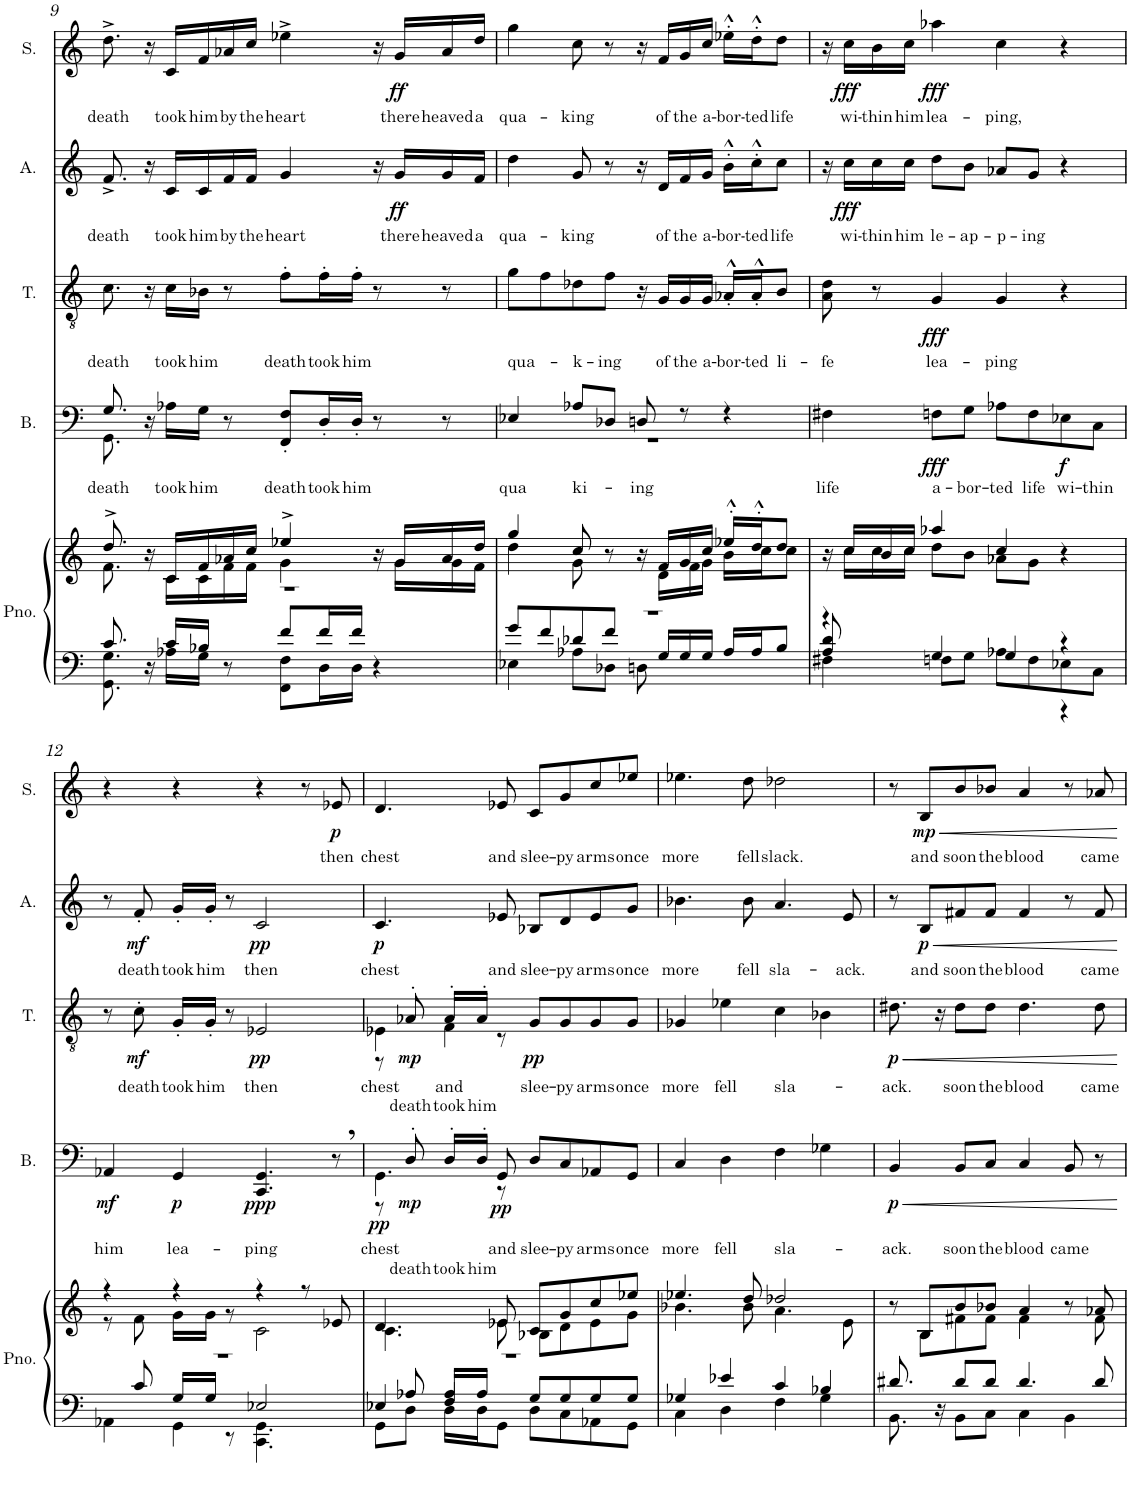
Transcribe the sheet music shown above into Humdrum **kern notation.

**kern	**kern	**kern	**text	**text	**dynam	**kern	**text	**text	**dynam	**kern	**text	**dynam	**kern	**text	**dynam
*part5	*part5	*part4	*part4	*part4	*part4	*part3	*part3	*part3	*part3	*part2	*part2	*part2	*part1	*part1	*part1
*staff6	*staff5	*staff4	*staff4	*staff4	*staff4	*staff3	*staff3	*staff3	*staff3	*staff2	*staff2	*staff2	*staff1	*staff1	*staff1
*I"Piano  (rehearsal only)	*	*I"Bass	*	*	*	*I"Tenor	*	*	*	*I"Alto	*	*	*I"Soprano	*	*
*I'Pno.	*	*I'B.	*	*	*	*I'T.	*	*	*	*I'A.	*	*	*I'S.	*	*
!!LO:PB:g=z
*clefF4	*clefG2	*clefF4	*	*	*	*clefGv2	*	*	*	*clefG2	*	*	*clefG2	*	*
*k[]	*k[]	*k[]	*	*	*	*k[]	*	*	*	*k[]	*	*	*k[]	*	*
*M4/4	*M4/4	*M4/4	*	*	*	*M4/4	*	*	*	*M4/4	*	*	*M4/4	*	*
=9	=9	=9	=9	=9	=9	=9	=9	=9	=9	=9	=9	=9	=9	=9	=9
*^	*^	*	*	*	*	*	*	*	*	*	*	*	*	*	*
*	*^	*	*	*	*	*	*	*	*	*	*	*	*	*	*	*	*
!	!	!	!	!	!	!LO:LY:b	!	!	!	!LO:LY:b	!	!	!	!LO:LY:b	!	!	!LO:LY:b	!
*	*	*	*	*	*^	*	*	*	*	*	*	*	*	*	*	*	*	*
1r	8.GG\ 8.G\	8.c/	8.dd^/	8.f\	8.G/	8.GG\	death	.	.	8.c\	death	.	.	8.f^/	death	.	8.dd^\	death	.
.	16ryy	16r	16r	16ryy	16r	2ryy	.	.	.	16r	.	.	.	16r	.	.	16r	.	.
!	!	!	!	!	!	!	!LO:LY:b	!	!	!	!LO:LY:b	!	!	!	!LO:LY:b	!	!	!LO:LY:b	!
.	16A-X\LL	16c/LL	16c/LL	16c\LL	16A-X\LL	.	took	.	.	16c\LL	took	.	.	16c/LL	took	.	16c/LL	took	.
!	!	!	!	!	!	!	!LO:LY:b	!	!	!	!LO:LY:b	!	!	!	!LO:LY:b	!	!	!LO:LY:b	!
.	16G\JJ	16B-X/JJ	16f/	16c\	16G\JJ	.	him	.	.	16B-X\JJ	him	.	.	16c/	him	.	16f/	him	.
!	!	!	!	!	!	!	!	!	!	!	!	!	!	!	!LO:LY:b	!	!	!LO:LY:b	!
.	8ryy	8r	16a-X/	16f\	8r	.	.	.	.	8r	.	.	.	16f/	by	.	16a-X/	by	.
!	!	!	!	!	!	!	!	!	!	!	!	!	!	!	!LO:LY:b	!	!	!LO:LY:b	!
.	.	.	16cc/JJ	16f\JJ	.	.	.	.	.	.	.	.	.	16f/JJ	the	.	16cc/JJ	the	.
!	!	!	!	!	!	!	!LO:LY:b	!	!	!	!LO:LY:b	!	!	!	!LO:LY:b	!	!	!LO:LY:b	!
.	8FF\ 8F\L	8f/L	4ee-X^/	4g\	8FF/'< 8F/'<L	.	death	.	.	8f'\L	death	.	.	4g/	heart	.	4ee-X^\	heart	.
!	!	!	!	!	!	!	!LO:LY:b	!	!	!	!LO:LY:b	!	!	!	!	!	!	!	!
.	16D\L	16f/L	.	.	16D'</L	.	took	.	.	16f'\L	took	.	.	.	.	.	.	.	.
!	!	!	!	!	!	!	!LO:LY:b	!	!	!	!LO:LY:b	!	!	!	!	!	!	!	!
.	16D\JJ	16f/JJ	.	.	16D'</JJ	4ryy	him	.	.	16f'\JJ	him	.	.	.	.	.	.	.	.
.	4ryy	4r	16r	16ryy	8r	.	.	.	.	8r	.	.	.	16r	.	.	16r	.	.
!	!	!	!	!	!	!	!	!	!	!	!	!	!	!	!LO:LY:b	!LO:DY:b	!	!LO:LY:b	!LO:DY:b
.	.	.	16g/LL	16g\LL	.	.	.	.	.	.	.	.	.	16g/LL	there	ff	16g/LL	there	ff
!	!	!	!	!	!	!	!	!	!	!	!	!	!	!	!LO:LY:b	!	!	!LO:LY:b	!
.	.	.	16a-/	16g\	8r	.	.	.	.	8r	.	.	.	16g/	heaved	.	16a-/	heaved	.
!	!	!	!	!	!	!	!	!	!	!	!	!	!	!	!LO:LY:b	!	!	!LO:LY:b	!
.	.	.	16dd/JJ	16f\JJ	.	16ryy	.	.	.	.	.	.	.	16f/JJ	a	.	16dd/JJ	a	.
=10	=10	=10	=10	=10	=10	=10	=10	=10	=10	=10	=10	=10	=10	=10	=10	=10	=10	=10	=10
!	!	!	!	!	!	!	!LO:LY:b	!	!	!	!LO:LY:b	!	!	!	!LO:LY:b	!	!	!LO:LY:b	!
1r	4E-X\	8g/L	4gg/	4dd\	4E-X/	1r	qua	.	.	8g\L	qua-	.	.	4dd\	qua-	.	4gg\	qua-	.
.	.	8f/	.	.	.	.	.	.	.	8f\	.	.	.	.	.	.	.	.	.
!	!	!	!	!	!	!	!LO:LY:b	!	!	!	!LO:LY:b	!	!	!	!LO:LY:b	!	!	!LO:LY:b	!
.	8A-X\L	8d-X/	8cc/	8g\	8A-X/L	.	ki-	.	.	8d-X\	-k-	.	.	8g/	-king	.	8cc\	-king	.
!	!	!	!	!	!	!	!	!	!	!	!LO:LY:b	!	!	!	!	!	!	!	!
.	8D-X\J	8f/J	8r	8.ryy	8D-X/J	.	.	.	.	8f\J	-ing	.	.	8r	.	.	8r	.	.
!	!	!	!	!	!	!	!LO:LY:b	!	!	!	!	!	!	!	!	!	!	!	!
.	8Dn\	16ryy	16r	.	8Dn/	.	-ing	.	.	16r	.	.	.	16r	.	.	16r	.	.
!	!	!	!	!	!	!	!	!	!	!	!LO:LY:b	!	!	!	!LO:LY:b	!	!	!LO:LY:b	!
.	.	16G/LL	16f/LL	16d\LL	.	.	.	.	.	16G/LL	of	.	.	16d/LL	of	.	16f/LL	of	.
!	!	!	!	!	!	!	!	!	!	!	!LO:LY:b	!	!	!	!LO:LY:b	!	!	!LO:LY:b	!
.	4.ryy	16G/	16g/	16f\	8r	.	.	.	.	16G/	the	.	.	16f/	the	.	16g/	the	.
!	!	!	!	!	!	!	!	!	!	!	!LO:LY:b	!	!	!	!LO:LY:b	!	!	!LO:LY:b	!
.	.	16G/JJ	16cc/JJ	16g\JJ	.	.	.	.	.	16G/JJ	a-	.	.	16g/JJ	a-	.	16cc/JJ	a-	.
!	!	!	!	!	!	!	!	!	!	!	!LO:LY:b	!	!	!	!LO:LY:b	!	!	!LO:LY:b	!
.	.	16A-/LL	16ee-X'^^/LL	16b\LL	4r	.	.	.	.	16A-X'^^/LL	-bor-	.	.	16b'^^\LL	-bor-	.	16ee-X'^^\LL	-bor-	.
!	!	!	!	!	!	!	!	!	!	!	!LO:LY:b	!	!	!	!LO:LY:b	!	!	!LO:LY:b	!
.	.	16A-/J	16dd'^^/J	16cc\J	.	.	.	.	.	16A-'^^/J	-ted	.	.	16cc'^^\J	-ted	.	16dd'^^\J	-ted	.
!	!	!	!	!	!	!	!	!	!	!	!LO:LY:b	!	!	!	!LO:LY:b	!	!	!LO:LY:b	!
.	.	8B/J	8dd/J	8cc\J	.	.	.	.	.	8B/J	li-	.	.	8cc\J	life	.	8dd\J	life	.
*	*	*	*	*	*v	*v	*	*	*	*	*	*	*	*	*	*	*	*	*
=11	=11	=11	=11	=11	=11	=11	=11	=11	=11	=11	=11	=11	=11	=11	=11	=11	=11	=11
!	!	!	!	!	!	!LO:LY:b	!	!	!	!LO:LY:b	!	!	!	!	!	!	!	!
4r	4F#X\	8A/ 8d/	16r	16ryy	4F#X\	life	.	.	8A\ 8d\	-fe	.	.	16r	.	.	16r	.	.
!	!	!	!	!	!	!	!	!	!	!	!	!	!	!LO:LY:b	!LO:DY:b	!	!LO:LY:b	!LO:DY:b
.	.	.	16cc/LL	16cc\LL	.	.	.	.	.	.	.	.	16cc\LL	wi-	fff	16cc\LL	wi-	fff
!	!	!	!	!	!	!	!	!	!	!	!	!	!	!LO:LY:b	!	!	!LO:LY:b	!
.	.	8ryy	16b/	16cc\	.	.	.	.	8r	.	.	.	16cc\	-thin	.	16b\	-thin	.
!	!	!	!	!	!	!	!	!	!	!	!	!	!	!LO:LY:b	!	!	!LO:LY:b	!
.	.	.	16cc/JJ	16cc\JJ	.	.	.	.	.	.	.	.	16cc\JJ	him	.	16cc\JJ	him	.
*	*v	*v	*	*	*	*	*	*	*	*	*	*	*	*	*	*	*	*
!	!	!	!	!	!LO:LY:b	!	!LO:DY:b	!	!LO:LY:b	!	!LO:DY:b	!	!LO:LY:b	!	!	!LO:LY:b	!LO:DY:b
4G/	8Fn\L	4aa-X/	8dd\L	8Fn\L	a-	.	fff	4G/	lea-	.	fff	8dd\L	le-	.	4aa-X\	lea-	fff
!	!	!	!	!	!LO:LY:b	!	!	!	!	!	!	!	!LO:LY:b	!	!	!	!
.	8G\J	.	8b\J	8G\J	-bor-	.	.	.	.	.	.	8b\J	-ap-	.	.	.	.
!	!	!	!	!	!LO:LY:b	!	!	!	!LO:LY:b	!	!	!	!LO:LY:b	!	!	!LO:LY:b	!
4G/	8A-X\L	4cc/	8a-X\L	8A-X\L	-ted	.	.	4G/	-ping	.	.	8a-X/L	-p-	.	4cc\	-ping,	.
!	!	!	!	!	!LO:LY:b	!	!	!	!	!	!	!	!LO:LY:b	!	!	!	!
.	8F\	.	8g\J	8F\	life	.	.	.	.	.	.	8g/J	-ing	.	.	.	.
*	*^	*	*	*	*	*	*	*	*	*	*	*	*	*	*	*	*
!	!	!	!	!	!	!LO:LY:b	!	!LO:DY:b	!	!	!	!	!	!	!	!	!	!
4r	8E-X\	4r	4r	4ryy	8E-X\	wi-	.	f	4r	.	.	.	4r	.	.	4r	.	.
!	!	!	!	!	!	!LO:LY:b	!	!	!	!	!	!	!	!	!	!	!	!
.	8C\J	.	.	.	8C\J	-thin	.	.	.	.	.	.	.	.	.	.	.	.
!!LO:LB:g=z
=12	=12	=12	=12	=12	=12	=12	=12	=12	=12	=12	=12	=12	=12	=12	=12	=12	=12	=12
!	!	!	!	!	!	!LO:LY:b	!	!LO:DY:b	!	!	!	!	!	!	!	!	!	!
1r	4AA-X\	8ryy	4r	8r	4AA-X/	him	.	mf	8r	.	.	.	8r	.	.	4r	.	.
!	!	!	!	!	!	!	!	!	!	!LO:LY:b	!	!LO:DY:b	!	!LO:LY:b	!LO:DY:b	!	!	!
.	.	8c/	.	8f\	.	.	.	.	8c'\	death	.	mf	8f'/	death	mf	.	.	.
!	!	!	!	!	!	!LO:LY:b	!	!LO:DY:b	!	!LO:LY:b	!	!	!	!LO:LY:b	!	!	!	!
.	4GG\	16G/LL	4r	16g\LL	4GG/	lea-	.	p	16G'/LL	took	.	.	16g'/LL	took	.	4r	.	.
!	!	!	!	!	!	!	!	!	!	!LO:LY:b	!	!	!	!LO:LY:b	!	!	!	!
.	.	16G/JJ	.	16g\JJ	.	.	.	.	16G'/JJ	him	.	.	16g'/JJ	him	.	.	.	.
.	.	8r	.	8r	.	.	.	.	8r	.	.	.	8r	.	.	.	.	.
!	!	!	!	!	!	!LO:LY:b	!	!LO:DY:b	!	!LO:LY:b	!	!LO:DY:b	!	!LO:LY:b	!LO:DY:b	!	!	!
.	4.CC\ 4.GG\	2E-X/	4r	2c\	4.CC/ 4.GG/	-ping	.	ppp	2E-X/	then	.	pp	2c/	then	pp	4r	.	.
.	.	.	8r	.	.	.	.	.	.	.	.	.	.	.	.	8r	.	.
!	!	!	!	!	!	!	!	!	!	!	!	!	!	!	!	!	!LO:LY:b	!LO:DY:b
.	8ryy	.	8e-X/	.	8r	.	.	.	.	.	.	.	.	.	.	8e-X/	then	p
=13	=13	=13	=13	=13	=13	=13	=13	=13	=13	=13	=13	=13	=13	=13	=13	=13	=13	=13
*	*	*^	*	*	*	*	*	*	*	*	*	*	*	*	*	*	*	*
!	!	!	!	!	!	!	!LO:LY:b	!	!LO:DY:b	!	!LO:LY:b	!	!	!	!LO:LY:b	!LO:DY:b	!	!LO:LY:b	!
*	*	*	*	*	*	*^	*	*	*	*^	*	*	*	*	*	*	*	*	*
1r	8GG\L	4E-X/	8ryy	4.d/	4.c\	4.GG\	8r	chest	.	pp	4E-X\	8r	chest	.	.	4.c/	chest	p	4.d/	chest	.
!	!	!	!	!	!	!	!	!	!LO:LY:b	!LO:DY:b	!	!	!	!LO:LY:b	!LO:DY:b	!	!	!	!	!	!
.	8D\J	.	8A-X/	.	.	.	8D'/	.	death	mp	.	8A-X'/	.	death	mp	.	.	.	.	.	.
!	!	!	!	!	!	!	!	!	!LO:LY:b	!	!	!	!LO:LY:b	!	!	!	!	!	!	!	!
!	!	!	!	!	!	!	!	!	!	!	!	!	!	!LO:LY:b	!	!	!	!	!	!	!
.	16D\LL	4F/	16A-/LL	.	.	.	16D'/LL	.	took	.	4F\	16A-'/LL	.	took	.	.	.	.	.	.	.
!	!	!	!	!	!	!	!	!	!LO:LY:b	!	!	!	!	!LO:LY:b	!	!	!	!	!	!	!
.	16D\J	.	16A-/JJ	.	.	.	16D'/JJ	.	him	.	.	16A-'/JJ	.	him	.	.	.	.	.	.	.
!	!	!	!	!	!	!	!	!LO:LY:b	!	!LO:DY:b	!	!	!	!	!	!	!LO:LY:b	!	!	!LO:LY:b	!
.	8GG\J	.	2ryy	8e-X/	8e-X\	8GG/	8r	and	.	pp	.	8r	.	.	.	8e-X/	and	.	8e-X/	and	.
!	!	!	!	!	!	!	!	!LO:LY:b	!	!	!	!	!LO:LY:b	!	!LO:DY:b	!	!LO:LY:b	!	!	!LO:LY:b	!
.	8D\L	8G/L	.	8c/L	8B-X\L	8D/L	2ryy	slee-	.	.	8G/L	2ryy	slee-	.	pp	8B-X/L	slee-	.	8c/L	slee-	.
!	!	!	!	!	!	!	!	!LO:LY:b	!	!	!	!	!LO:LY:b	!	!	!	!LO:LY:b	!	!	!LO:LY:b	!
.	8C\	8G/	.	8g/	8d\	8C/	.	-py	.	.	8G/	.	-py	.	.	8d/	-py	.	8g/	-py	.
!	!	!	!	!	!	!	!	!LO:LY:b	!	!	!	!	!LO:LY:b	!	!	!	!LO:LY:b	!	!	!LO:LY:b	!
.	8AA-X\	8G/	.	8cc/	8e-\	8AA-X/	.	arms	.	.	8G/	.	arms	.	.	8e-/	arms	.	8cc/	arms	.
!	!	!	!	!	!	!	!	!LO:LY:b	!	!	!	!	!LO:LY:b	!	!	!	!LO:LY:b	!	!	!LO:LY:b	!
.	8GG\J	8G/J	8ryy	8ee-X/J	8g\J	8GG/J	.	once	.	.	8G/J	.	once	.	.	8g/J	once	.	8ee-X/J	once	.
*	*	*	*	*	*	*v	*v	*	*	*	*	*	*	*	*	*	*	*	*	*	*
*	*	*	*	*	*	*	*	*	*	*v	*v	*	*	*	*	*	*	*	*	*
=14	=14	=14	=14	=14	=14	=14	=14	=14	=14	=14	=14	=14	=14	=14	=14	=14	=14	=14	=14
!	!	!	!	!	!	!	!LO:LY:b	!	!	!	!LO:LY:b	!	!	!	!LO:LY:b	!	!	!LO:LY:b	!
*	*v	*v	*v	*	*	*	*	*	*	*	*	*	*	*	*	*	*	*	*
4G-X/	4C\	4.ee-X/	4.b-X\	4C/	more	.	.	4G-X/	more	.	.	4.b-X\	more	.	4.ee-X\	more	.
!	!	!	!	!	!LO:LY:b	!	!	!	!LO:LY:b	!	!	!	!	!	!	!	!
4e-X/	4D\	.	.	4D\	fell	.	.	4e-X\	fell	.	.	.	.	.	.	.	.
!	!	!	!	!	!	!	!	!	!	!	!	!	!LO:LY:b	!	!	!LO:LY:b	!
.	.	8dd/	8b-\	.	.	.	.	.	.	.	.	8b-\	fell	.	8dd\	fell	.
!	!	!	!	!	!LO:LY:b	!	!	!	!LO:LY:b	!	!	!	!LO:LY:b	!	!	!LO:LY:b	!
4c/	4F\	2dd-X/	4.a\	4F\	sla-	.	.	4c\	sla-	.	.	4.a/	sla-	.	2dd-X\	slack.	.
4B-X/	4G-\	.	.	4G-X\	.	.	.	4B-X\	.	.	.	.	.	.	.	.	.
!	!	!	!	!	!	!	!	!	!	!	!	!	!LO:LY:b	!	!	!	!
.	.	.	8e\	.	.	.	.	.	.	.	.	8e/	-ack.	.	.	.	.
=15	=15	=15	=15	=15	=15	=15	=15	=15	=15	=15	=15	=15	=15	=15	=15	=15	=15
!	!	!	!	!	!LO:LY:b	!	!LO:HP:b	!	!LO:LY:b	!	!LO:HP:b	!	!	!	!	!	!
!	!	!	!	!	!	!	!LO:DY:n=1:b	!	!	!	!LO:DY:n=1:b	!	!	!	!	!	!
8.d#X/	8.BB\	8r	8ryy	4BB/	-ack.	.	< p	8.d#X\	-ack.	.	< p	8r	.	.	8r	.	.
!	!	!	!	!	!	!	!	!	!	!	!	!	!LO:LY:b	!LO:HP:b	!	!LO:LY:b	!LO:HP:b
!	!	!	!	!	!	!	!	!	!	!	!	!	!	!LO:DY:n=1:b	!	!	!LO:DY:n=1:b
.	.	8B/L	8B\L	.	.	.	.	.	.	.	.	8B/L	and	< p	8B/L	and	< mp
16r	16ryy	.	.	.	.	.	.	16r	.	.	.	.	.	.	.	.	.
!	!	!	!	!	!LO:LY:b	!	!	!	!LO:LY:b	!	!	!	!LO:LY:b	!	!	!LO:LY:b	!
8d#/L	8BB\L	8b/	8f#X\	8BB/L	soon	.	.	8d#\L	soon	.	.	8f#X/	soon	.	8b/	soon	.
!	!	!	!	!	!LO:LY:b	!	!	!	!LO:LY:b	!	!	!	!LO:LY:b	!	!	!LO:LY:b	!
8d#/J	8C\J	8b-X/J	8f#\J	8C/J	the	.	.	8d#\J	the	.	.	8f#/J	the	.	8b-X/J	the	.
!	!	!	!	!	!LO:LY:b	!	!	!	!LO:LY:b	!	!	!	!LO:LY:b	!	!	!LO:LY:b	!
4.d#/	4C\	4a/	4f#\	4C/	blood	.	.	4.d#\	blood	.	.	4f#/	blood	.	4a/	blood	.
!	!	!	!	!	!LO:LY:b	!	!	!	!	!	!	!	!	!	!	!	!
.	4BB\	8r	8ryy	8BB/	came	.	.	.	.	.	.	8r	.	.	8r	.	.
!	!	!	!	!	!	!	!	!	!LO:LY:b	!	!	!	!LO:LY:b	!	!	!LO:LY:b	!
8d#/	.	8a-X/	8f#\	8r	.	.	.	8d#\	came	.	.	8f#/	came	.	8a-X/	came	.
*v	*v	*	*	*	*	*	*	*	*	*	*	*	*	*	*	*	*
*	*v	*v	*	*	*	*	*	*	*	*	*	*	*	*	*	*
.	.	.	.	.	[	.	.	.	[	.	.	[	.	.	[
=	=	=	=	=	=	=	=	=	=	=	=	=	=	=	=
*-	*-	*-	*-	*-	*-	*-	*-	*-	*-	*-	*-	*-	*-	*-	*-
